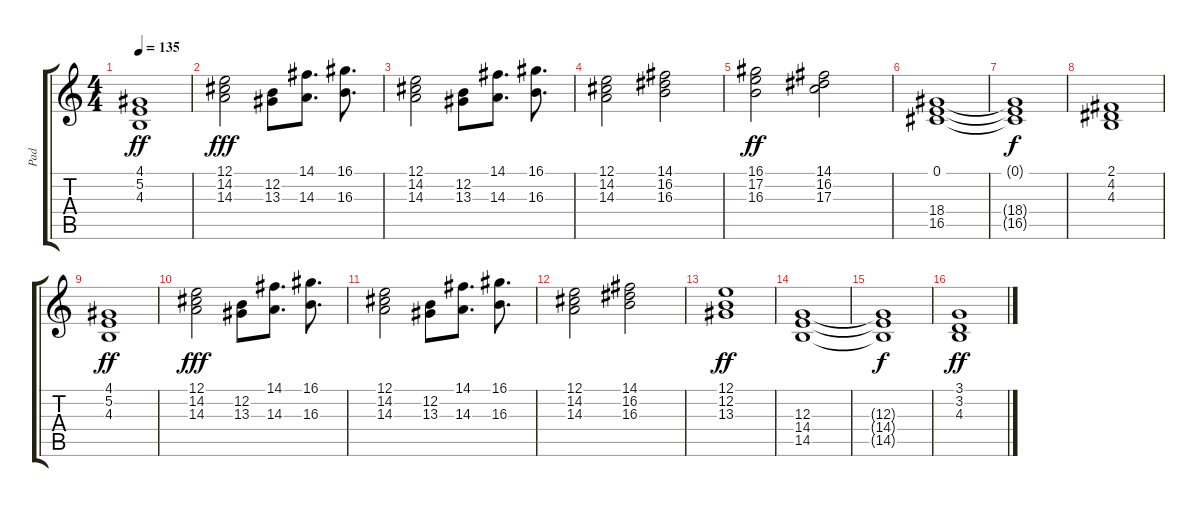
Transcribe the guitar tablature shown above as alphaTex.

\track ("Pad                                 " "Pad       ") {instrument synthstrings1}
\staff {score tabs}
\tuning (E4 B3 G3 D3 A2 E2) {hide}
\ts (4 4)
\tempo 135
\clef g2
\ks c
(4.1 5.2 4.3).1{dy ff} |
(12.1 14.2 14.3).2{dy fff} (12.2 13.3).8 (14.1 14.3).8{d} (16.1 16.3).8{d} |
(12.1 14.2 14.3).2 (12.2 13.3).8 (14.1 14.3).8{d} (16.1 16.3).8{d} |
(12.1 14.2 14.3).2 (14.1 16.2 16.3).2 |
(16.1 17.2 16.3).2{dy ff} (14.1 16.2 17.3).2 |
(0.1 18.4 16.5).1 |
(0.1{t} 18.4{t} 16.5{t}).1{dy f} |
(2.1 4.2 4.3).1 |
(4.1 5.2 4.3).1{dy ff} |
(12.1 14.2 14.3).2{dy fff} (12.2 13.3).8 (14.1 14.3).8{d} (16.1 16.3).8{d} |
(12.1 14.2 14.3).2 (12.2 13.3).8 (14.1 14.3).8{d} (16.1 16.3).8{d} |
(12.1 14.2 14.3).2 (14.1 16.2 16.3).2 |
(12.1 12.2 13.3).1{dy ff} |
(12.3 14.4 14.5).1 |
(12.3{t} 14.4{t} 14.5{t}).1{dy f} |
(3.1 3.2 4.3).1{dy ff}
